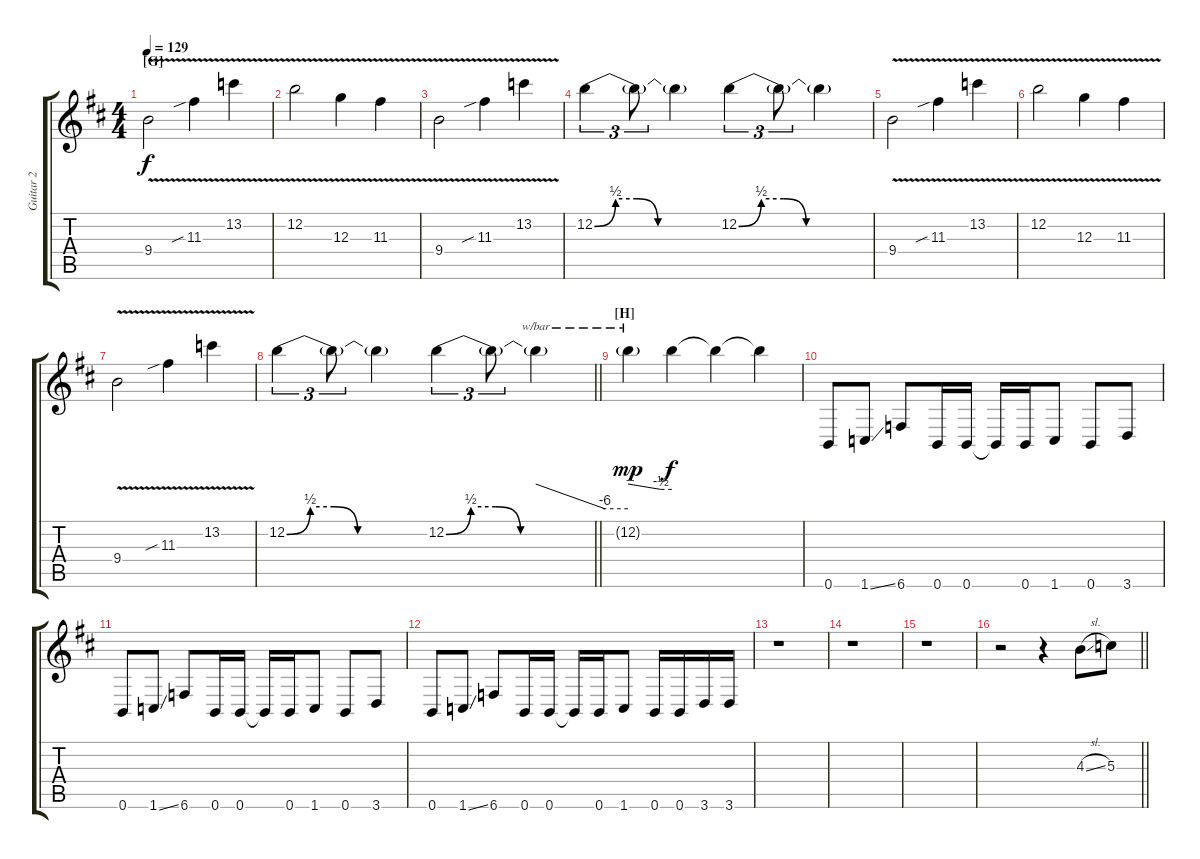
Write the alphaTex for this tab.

\track ("Guitar 2" "Guitar 2") {instrument distortionguitar}
\staff {score tabs}
\tuning (E4 B3 G3 D3 A2 B1) {hide}
\ts (4 4)
\section ("" "[G]")
\tempo 129
\clef g2
\ks d
9.4{v}.2{dy f} 11.3{v sib}.4 13.2{v}.4 |
12.2{v}.2 12.3{v}.4 11.3{v}.4 |
9.4{v}.2 11.3{v sib}.4 13.2{v}.4 |
12.2{be (custom 0 0 10 2 20 2 30 0 60 0)}.4{tu (3 2)} 12.2{t}.8{tu (3 2)} 12.2{t}.4 12.2{be (custom 0 0 10 2 20 2 30 0 60 0)}.4{tu (3 2)} 12.2{t}.8{tu (3 2)} 12.2{t}.4 |
9.4{v}.2 11.3{v sib}.4 13.2{v}.4 |
12.2{v}.2 12.3{v}.4 11.3{v}.4 |
9.4{v}.2 11.3{v sib}.4 13.2{v}.4 |
\barLineRight lightlight
12.2{be (custom 0 0 10 2 20 2 30 0 60 0)}.4{tu (3 2)} 12.2{t}.8{tu (3 2)} 12.2{t}.4 12.2{be (custom 0 0 10 2 20 2 30 0 60 0)}.4{tu (3 2)} 12.2{t}.8{tu (3 2)} 12.2{t}.4{tbe (custom default 0 0 45 -24 60 -24)} |
\section ("" "[H]")
12.2{g}.4{tbe (custom default 0 0 45 -2 60 -2) dy mp} 12.2{t}.4{dy f} 12.2{t}.4 12.2{t}.4 |
0.6.8 1.6{ss}.8 6.6.8 0.6.16 0.6.16 0.6{t}.16 0.6.16 1.6.8 0.6.8 3.6.8 |
0.6.8 1.6{ss}.8 6.6.8 0.6.16 0.6.16 0.6{t}.16 0.6.16 1.6.8 0.6.8 3.6.8 |
0.6.8 1.6{ss}.8 6.6.8 0.6.16 0.6.16 0.6{t}.16 0.6.16 1.6.8 0.6.16 0.6.16 3.6.16 3.6.16 |
r.1 |
r.1 |
r.1 |
\barLineRight lightlight
r.2 r.4 4.3{sl}.8 5.3.8
